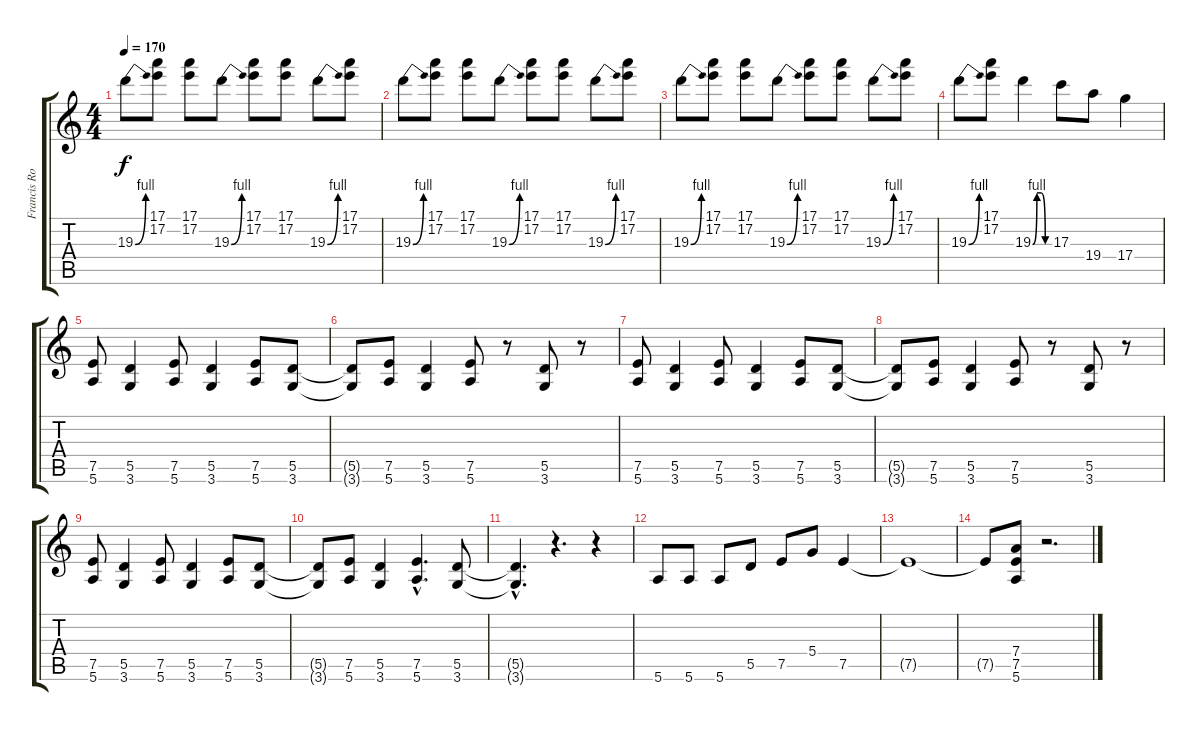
\track ("Francis Rossi" "Francis Ro") {instrument overdrivenguitar}
\staff {score tabs}
\tuning (E4 B3 G3 D3 A2 E2) {hide}
\ts (4 4)
\tempo 170
\clef g2
\ks c
19.3{be (bend 0 0 60 4)}.8{dy f} (17.1 17.2).8 (17.1 17.2).8 19.3{be (bend 0 0 60 4)}.8 (17.1 17.2).8 (17.1 17.2).8 19.3{be (bend 0 0 60 4)}.8 (17.1 17.2).8 |
19.3{be (bend 0 0 60 4)}.8 (17.1 17.2).8 (17.1 17.2).8 19.3{be (bend 0 0 60 4)}.8 (17.1 17.2).8 (17.1 17.2).8 19.3{be (bend 0 0 60 4)}.8 (17.1 17.2).8 |
19.3{be (bend 0 0 60 4)}.8 (17.1 17.2).8 (17.1 17.2).8 19.3{be (bend 0 0 60 4)}.8 (17.1 17.2).8 (17.1 17.2).8 19.3{be (bend 0 0 60 4)}.8 (17.1 17.2).8 |
19.3{be (bend 0 0 60 4)}.8 (17.1 17.2).8 19.3{be (custom 0 0 15 4 30 4 45 0 60 0)}.4 17.3.8 19.4.8 17.4.4 |
(7.5 5.6).8 (5.5 3.6).4 (7.5 5.6).8 (5.5 3.6).4 (7.5 5.6).8 (5.5 3.6).8 |
(5.5{t} 3.6{t}).8 (7.5 5.6).8 (5.5 3.6).4 (7.5 5.6).8 r.8 (5.5 3.6).8 r.8 |
(7.5 5.6).8 (5.5 3.6).4 (7.5 5.6).8 (5.5 3.6).4 (7.5 5.6).8 (5.5 3.6).8 |
(5.5{t} 3.6{t}).8 (7.5 5.6).8 (5.5 3.6).4 (7.5 5.6).8 r.8 (5.5 3.6).8 r.8 |
(7.5 5.6).8 (5.5 3.6).4 (7.5 5.6).8 (5.5 3.6).4 (7.5 5.6).8 (5.5 3.6).8 |
(5.5{t} 3.6{t}).8 (7.5 5.6).8 (5.5 3.6).4 (7.5{hac} 5.6{hac}).4{d} (5.5 3.6).8 |
(5.5{hac t} 3.6{hac t}).4{d} r.4{d} r.4 |
5.6.8 5.6.8 5.6.8 5.5.8 7.5.8 5.4.8 7.5.4 |
7.5{t}.1 |
7.5{t}.8 (7.4 7.5 5.6).8 r.2{d}
